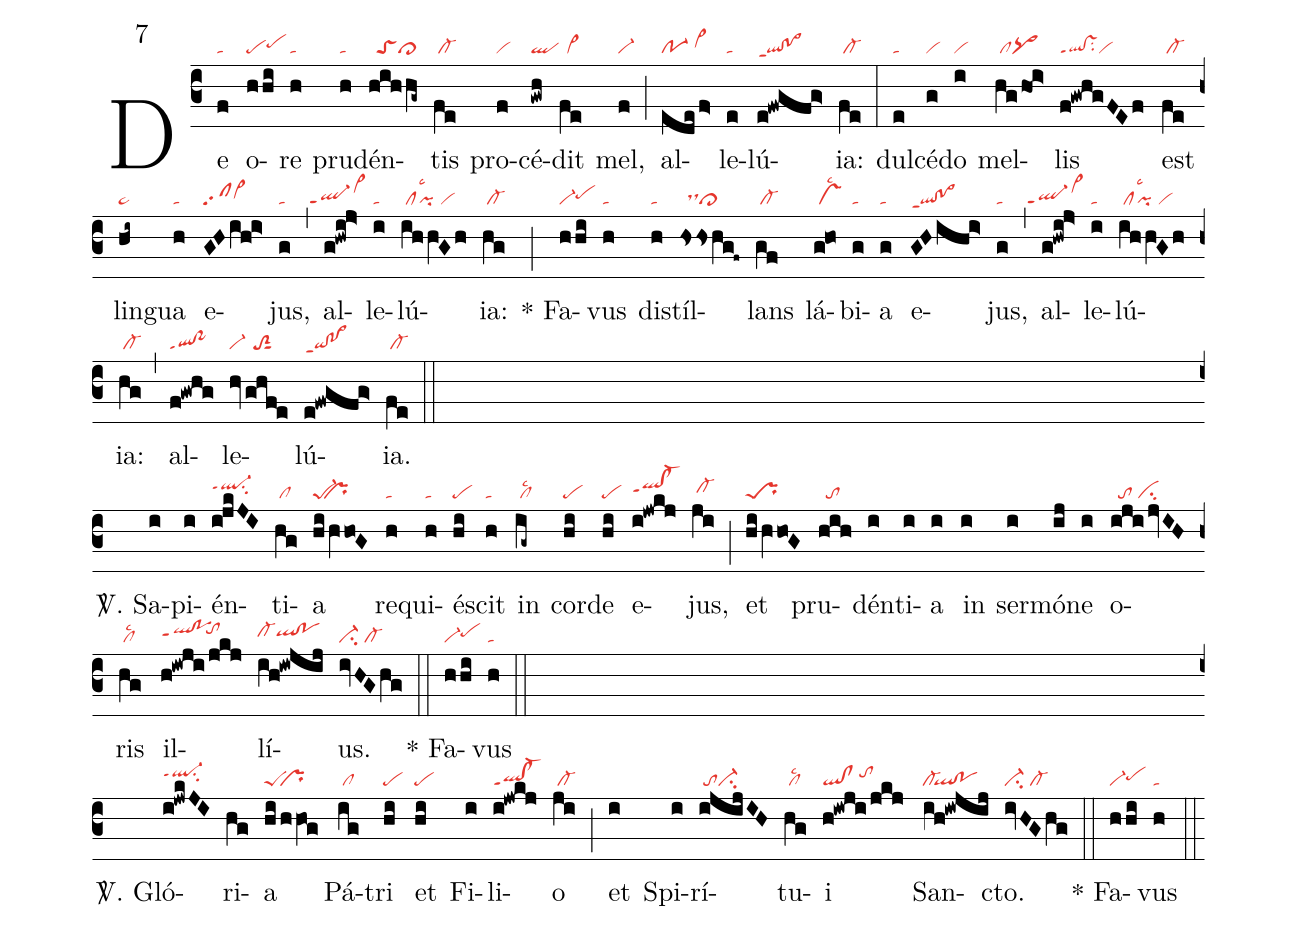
mode:7;
nabc-lines:1;
%%
(c3) De(f|ta) o(hhi|pepehh)re(h|ta) pru(h|ta)dén(hihhg~|//toScl>)tis(fe|/cl-)
pro(f|vi)cé(gwh|ql)dit(fe|//vi>) mel,(f|vi-) (;)
al(edef>|po-1/vi>hh)le(e|ta)lú(e!fw!@gfg>|ql!po>ppt1)ia:(fe|/cl-) (:)
dul(e|ta)cé(g|vi)do(i|vi) mel(hg/ho!i>|/clpq>)lis(f!gwhgFEf|ql!vsppt1su2vi) est(fe|/cl-)
lin(hi~|pe~)gua(h|ta) e(GH/ih!i>|sfvi>hh)jus,(g|ta) (,)
al(g!hwi!j>|````ql-ppt1vi>hj)le(i|ta)lú(ihhoV!Gh|/cllsc3``pi/vi)ia:(hg|/cl-) (;)

* Fa(hhi|vi-pehh)vus(h|ta) di(h|ta)stíl(hsshg!f~|//dshhcl>)lans(gf|/cl-)
lá(g!ho|/vslsc2)bi(g|ta)a(g|ta) e(GH/ihi>|ql!po>ppt1)jus,(g|ta) (,)
al(g!hwi!j>|````ql-ppt1vi>hj)le(i|ta)lú(ihhoV!Gh|/cllsc3``pi/vi)ia:(hg|/cl-) (,)
al(f!gwhg|ql!po~ppt1)le(hvghf!e|vi-//toS2sut1)lú(e!fw!@gfg>|qi!po>ppt1)ia.(fe|/cl-) (::Z)

<sp>V/</sp>. Sa(i)pi(i)én(ijkJI|ql-hippt1su2)ti(hg|/cl)a(hi/hVho!G|pe-1````pr)
re(h|ta)qui(h|ta)é(hi|pe)scit(h|ta)  in(ig~|/cllsc2) cor(hi|pe)de(hi|pe) e(i!jwkj|qlhh!cl-hhppt1)jus,(ji|/cl-hh) (;)
et(hi/hVho!G|peS````pr) pru(hih|//to)dén(i)ti(i)a(i) in(i) ser(i)mó(ij)ne(i)
o(iji/jvIH|//to/ci)ris(hg|/cllsc2) il(h!iwji/jkj|qlhh!pohhppt1``tohi)lí(ih!iw!@jij|cl-hhqlhh!pohh)us.(ivHGhg|ci-/cl-)   (::)

* Fa(hhi|vi-pehh)vus(h|ta) (::Z)

<sp>V/</sp>.
Gló(i!jwkJI|ql-hippt1su2)ri(hg)a(hi/hhVO!g|peS``pr)
Pá(ig|/cl)tri(hi|pe) et(hi|pe) Fi(i)li(i!jwkj|ql!cl-ppt1)o(ji|/cl-) (;)
et(i) Spi(i)rí(i!@jijIH|/toci-)tu(hg|/cllsc2)i(h!iwji/jkj|ql!cl/tohi)
San(ih!iw!@jij|cl-``ql!po)cto.(ivHGhg|ci-/cl-)  (::)

* Fa(hhi|vi-pehh)vus(h|ta) (::)
